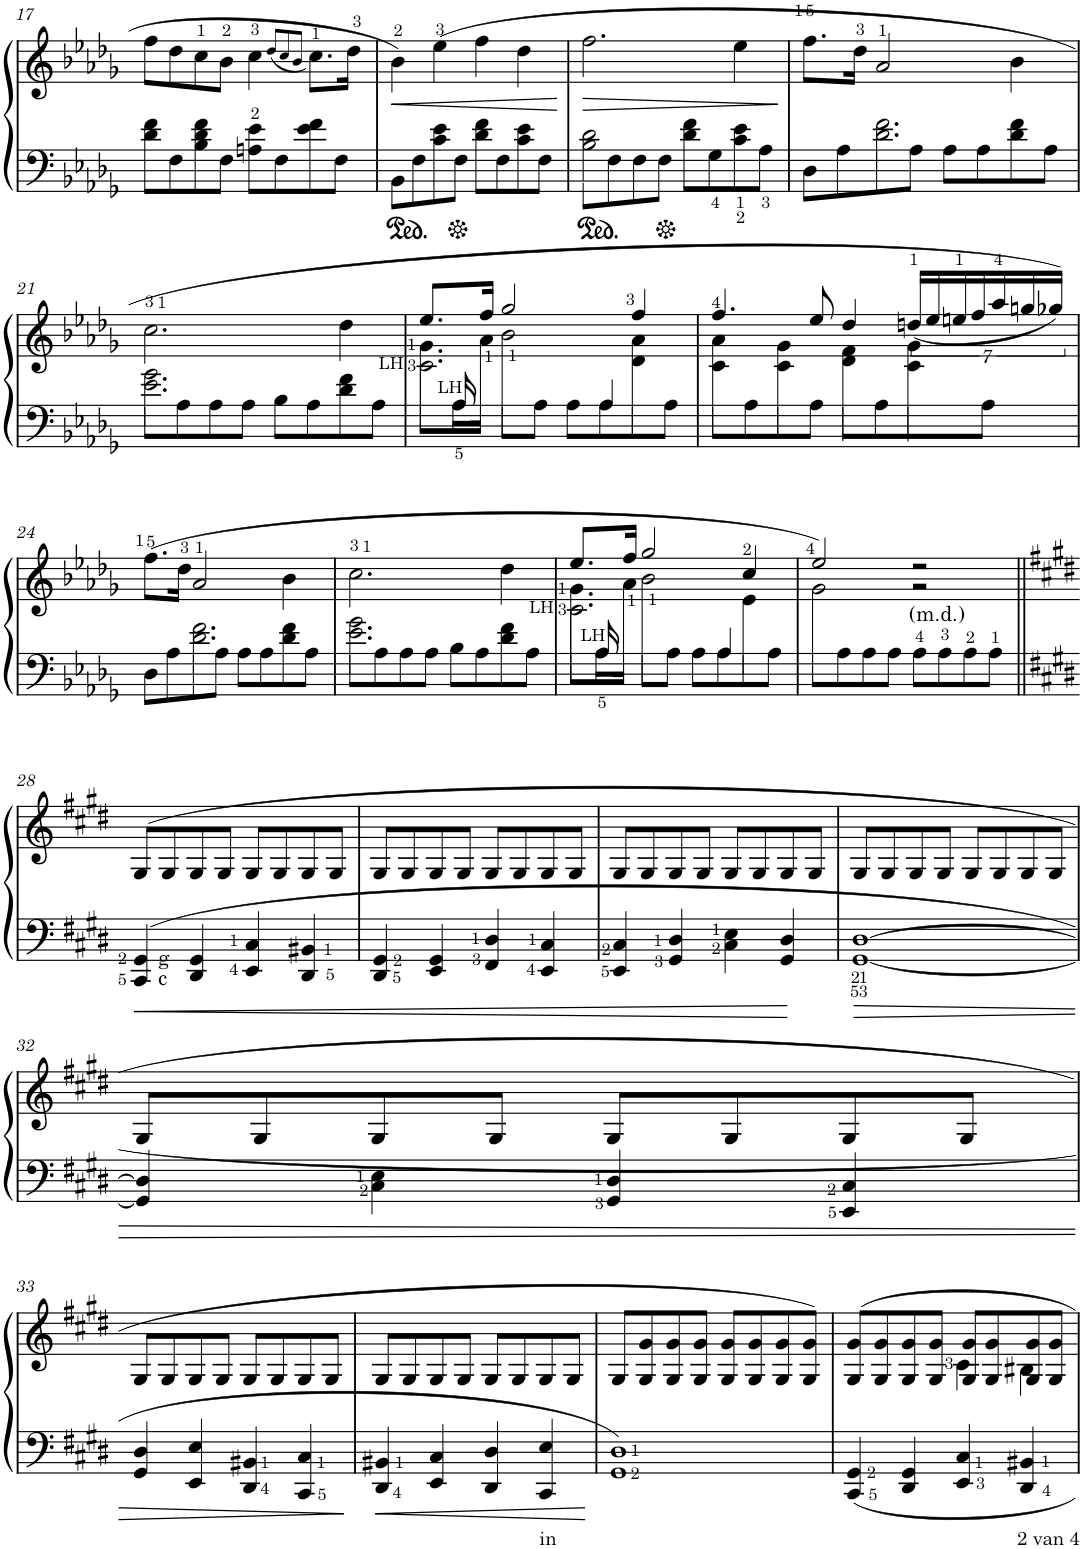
**kern	**kern	**dynam
*part1	*part1	*part1
*staff2	*staff1	*staff1/2
*I"Piano	*	*
*I'Pno.	*	*
!!LO:PB:g=z
*clefF4	*clefG2	*
*k[b-e-a-d-g-]	*k[b-e-a-d-g-]	*
*M4/4	*M4/4	*
*met(c)	*met(c)	*
=17	=17	=17
8d-\ 8f\L	8ff\L	.
8F\	8dd-\	.
8B-\ 8d-\ 8f\	8cc\	.
8F\J	8b-\J	.
8An\> 8e-\>L	4cc\	.
8F\	.	.
.	(8qdd-/L	.
.	8qcc/	.
.	8qb-/J	.
8e-\ 8f\	8.cc\L)	.
8F\J	.	.
.	16dd-\Jk	.
=18	=18	=18
!	!	!LO:HP:b
8BB-\L	4b-\	<
8F\	.	.
8c\ 8e-\	(4ee-\	.
8F\J	.	.
8d-\ 8f\L	4ff\	.
8F\	.	.
8c\ 8e-\	4dd-\	.
8F\J	.	.
.	.	[
=19	=19	=19
*^	*	*
!	!	!	!LO:HP:b
8BB-\L	2B-\ 2d-\	2.ff\	>
8F\	.	.	.
8F\	.	.	.
8F\J	.	.	.
8d-\ 8f\L	2ryy	.	.
8G-\	.	.	.
8c\ 8e-\	.	4ee-\	.
8A-\J	.	.	.
*v	*v	*	*
.	.	]
=20	=20	=20
*^	*	*
8D-\L	4ryy	8.ff\L	.
8A-\	.	.	.
.	.	16dd-\Jk	.
8A-\	2.d-\ 2.f\	2a-/	.
8A-\J	.	.	.
8A-\L	.	.	.
8A-\	.	.	.
8d-\ 8f\	.	4b-\	.
8A-\J	.	.	.
!!LO:LB:g=z
=21	=21	=21	=21
8A-\L	2.e-\ 2.g-\	2.cc\	.
8A-\	.	.	.
8A-\	.	.	.
8A-\J	.	.	.
8B-\L	.	.	.
8A-\	.	.	.
8d-\ 8f\	4ryy	4dd-\	.
8A-\J	.	.	.
=22	=22	=22	=22
*	*	*^	*
*	*	*	*^	*
!	!	!LO:TX:b:t=LH	!	!	!
8A-\L	8ryy	8.ee-/L	8.g->\L	2.c\	.
!LO:TX:a:t=LH	!	!	!	!	!
16A-\L	16A-/	.	.	.	.
16A-\JJ	4..ryy	16ff/Jk	16a-\Jk	.	.
8A-\L	.	2gg-/	2b-\	.	.
8A-\J	.	.	.	.	.
8A-\L	.	.	.	.	.
8A-\	4A-/	.	.	.	.
8A-\	.	4ff/	4d-\ 4a-\	4ryy	.
8A-\J	8ryy	.	.	.	.
*v	*v	*	*	*	*
*	*	*v	*v	*
=23	=23	=23	=23
8A-\L	4.ff/	4c\ 4a-\	.
8A-\	.	.	.
8A-\	.	4c\ 4g-\	.
8A-\J	8ee-/	.	.
8A-\L	4dd-/	4d-\ 4f\	.
8A-\	.	.	.
8A-\	(<28ddn/LL	4c\ 4g-\	.
.	28ee-/	.	.
.	28een/	.	.
.	28ff/	.	.
8A-\J	.	.	.
.	28aa-/	.	.
.	28ggn/	.	.
.	28gg-X/JJ))	.	.
*	*v	*v	*
!!LO:LB:g=z
=24	=24	=24
*^	*	*
8D-\L	4ryy	(8.ff\L	.
8A-\	.	.	.
.	.	16dd-\Jk	.
8A-\	2.d-\ 2.f\	2a-/	.
8A-\J	.	.	.
8A-\L	.	.	.
8A-\	.	.	.
8d-\ 8f\	.	4b-\	.
8A-\J	.	.	.
=25	=25	=25	=25
8A-\L	2.e-\ 2.g-\	2.cc\	.
8A-\	.	.	.
8A-\	.	.	.
8A-\J	.	.	.
8B-\L	.	.	.
8A-\	.	.	.
8d-\ 8f\	4ryy	4dd-\	.
8A-\J	.	.	.
=26	=26	=26	=26
*	*	*^	*
*	*	*	*^	*
!	!	!LO:TX:b:t=LH	!	!	!
8A-\L	8ryy	8.ee-/L	8.g->\L	2.c\	.
!LO:TX:a:t=LH	!	!	!	!	!
16A-\L	16A-/	.	.	.	.
16A-\JJ	4..ryy	16ff/Jk	16a-\Jk	.	.
8A-\L	.	2gg-/	2b-\	.	.
8A-\J	.	.	.	.	.
8A-\L	.	.	.	.	.
8A-\	4A-/	.	.	.	.
8A-\	.	4cc/	4e-\	4ryy	.
8A-\J	8ryy	.	.	.	.
*v	*v	*	*	*	*
*	*	*v	*v	*
=27	=27	=27	=27
8A-\L	2ee-/)	2g-\	.
8A-\	.	.	.
8A-\	.	.	.
8A-\J	.	.	.
!LO:TX:a:t=(m.d.)	!	!	!
8A->\L	2r	2r	.
8A->\	.	.	.
8A->\	.	.	.
8A->\J	.	.	.
*	*v	*v	*
!!LO:LB:g=z
=28||	=28||	=28||
*k[f#c#g#d#]	*k[f#c#g#d#]	*
!LO:TX:a:t=g	!	!
!LO:TX:b:t=c	!	!
4CC#/ 4GG#/	(>8G#/L	.
.	8G#/	.
4DD#/ 4GG#/	8G#/	.
.	8G#/J	.
4EE/ 4C#/	8G#/L	.
.	8G#/	.
4DD#/ 4BB#X/	8G#/	.
.	8G#/J	.
=29	=29	=29
4DD#/ 4GG#/	8G#/L	.
.	8G#/	.
4EE/ 4GG#/	8G#/	.
.	8G#/J	.
4FF#/ 4D#/	8G#/L	.
.	8G#/	.
4EE/ 4C#/	8G#/	.
.	8G#/J	.
=30	=30	=30
4EE/ 4C#/	8G#/L	.
.	8G#/	.
4GG#/ 4D#/	8G#/	.
.	8G#/J	.
4C#\ 4E\	8G#/L	.
.	8G#/	.
4GG#/ 4D#/	8G#/	.
.	8G#/J	.
=31	=31	=31
[1GG# [1D#	8G#/L	.
.	8G#/	.
.	8G#/	.
.	8G#/J	.
.	8G#/L	.
.	8G#/	.
.	8G#/	.
.	8G#/J	.
!!LO:LB:g=z
=32	=32	=32
4GG#/] 4D#/]	8G#/L	.
.	8G#/	.
4C#\ 4E\	8G#/	.
.	8G#/J	.
4GG#/ 4D#/	8G#/L	.
.	8G#/	.
4EE/ 4C#/	8G#/	.
.	8G#/J	.
!!LO:LB:g=z
=33	=33	=33
4GG#/ 4D#/	8G#/L	.
.	8G#/	.
4EE/ 4E/	8G#/	.
.	8G#/J	.
4DD#/ 4BB#X/	8G#/L	.
.	8G#/	.
4CC#/ 4C#/	8G#/	.
.	8G#/J	.
=34	=34	=34
4DD#/ 4BB#X/	8G#/L	.
.	8G#/	.
4EE/ 4C#/	8G#/	.
.	8G#/J	.
4DD#/ 4D#/	8G#/L	.
.	8G#/	.
4CC#/ 4E/	8G#/	.
.	8G#/J	.
=35	=35	=35
1GG# 1D#	8G#/L	.
.	8G#/ 8g#/	.
.	8G#/ 8g#/	.
.	8G#/ 8g#/J	.
.	8G#/ 8g#/L	.
.	8G#/ 8g#/	.
.	8G#/ 8g#/	.
.	8G#/ 8g#/J)	.
=36	=36	=36
*	*^	*
4CC#/ 4GG#/	8G#/ 8g#/L	2ryy	.
.	8G#/ 8g#/	.	.
4DD#/ 4GG#/	8G#/ 8g#/	.	.
.	8G#/ 8g#/J	.	.
4EE/ 4C#/	8G#/ 8g#/L	4c#\	.
.	8G#/ 8g#/	.	.
4DD#/ 4BB#X/	8G#/ 8g#/	4B#X\	.
.	8G#/ 8g#/J	.	.
*	*v	*v	*
=	=	=
*-	*-	*-
